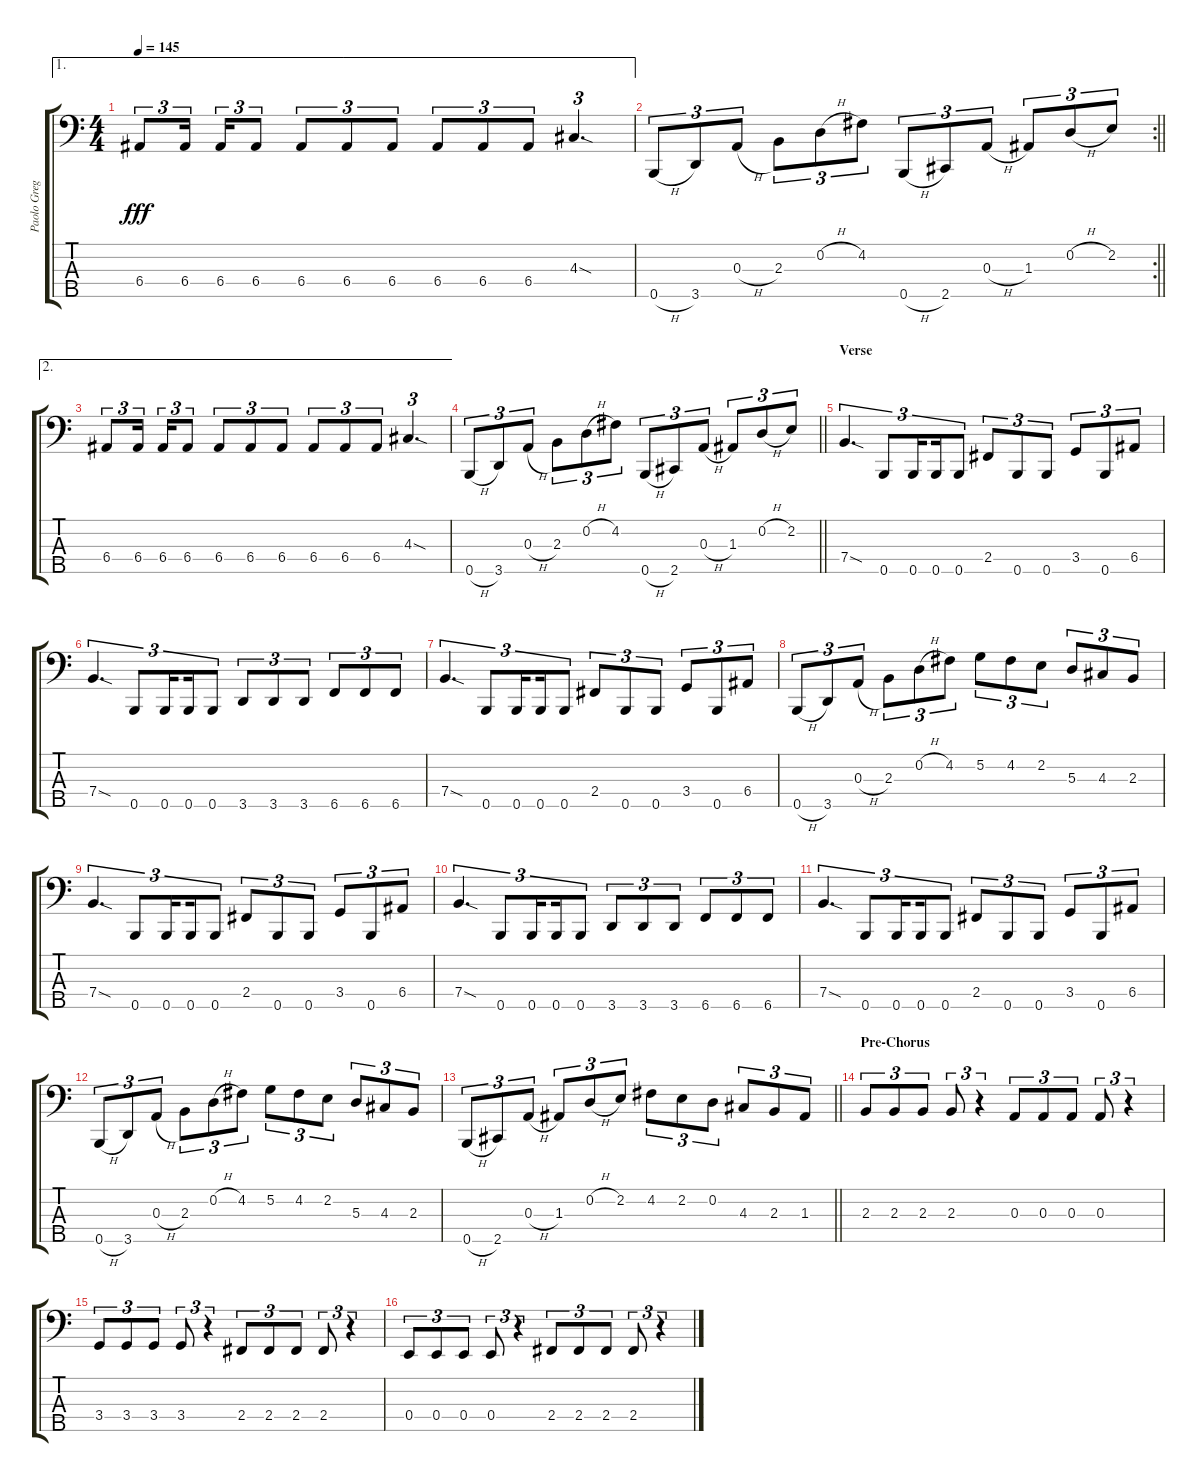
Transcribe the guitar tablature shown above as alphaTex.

\track ("Paolo Gregoletto" "Paolo Greg") {instrument electricbassfinger bank 1}
\staff {score tabs}
\tuning (G2 D2 A1 E1 B0) {hide}
\ae 1
\ts (4 4)
\tempo 145
\clef f4
\ks c
6.4.8{tu (3 2) dy fff} 6.4.16{tu (3 2) beam splitsecondary} 6.4.16{tu (3 2)} 6.4.8{tu (3 2)} 6.4.8{tu (3 2)} 6.4.8{tu (3 2)} 6.4.8{tu (3 2)} 6.4.8{tu (3 2)} 6.4.8{tu (3 2)} 6.4.8{tu (3 2)} 4.3{sod}.4{d tu (3 2)} |
\rc 2
\barLineRight lightlight
0.5{h}.8{tu (3 2)} 3.5.8{tu (3 2)} 0.3{h}.8{tu (3 2)} 2.3.8{tu (3 2)} 0.2{h}.8{tu (3 2)} 4.2.8{tu (3 2)} 0.5{h}.8{tu (3 2)} 2.5.8{tu (3 2)} 0.3{h}.8{tu (3 2)} 1.3.8{tu (3 2)} 0.2{h}.8{tu (3 2)} 2.2.8{tu (3 2)} |
\ae 2
6.4.8{tu (3 2)} 6.4.16{tu (3 2) beam splitsecondary} 6.4.16{tu (3 2)} 6.4.8{tu (3 2)} 6.4.8{tu (3 2)} 6.4.8{tu (3 2)} 6.4.8{tu (3 2)} 6.4.8{tu (3 2)} 6.4.8{tu (3 2)} 6.4.8{tu (3 2)} 4.3{sod}.4{d tu (3 2)} |
\barLineRight lightlight
0.5{h}.8{tu (3 2)} 3.5.8{tu (3 2)} 0.3{h}.8{tu (3 2)} 2.3.8{tu (3 2)} 0.2{h}.8{tu (3 2)} 4.2.8{tu (3 2)} 0.5{h}.8{tu (3 2)} 2.5.8{tu (3 2)} 0.3{h}.8{tu (3 2)} 1.3.8{tu (3 2)} 0.2{h}.8{tu (3 2)} 2.2.8{tu (3 2)} |
\section ("" "Verse")
7.4{sod}.4{d tu (3 2)} 0.5.8{tu (3 2)} 0.5.16{tu (3 2) beam splitsecondary} 0.5.16{tu (3 2)} 0.5.8{tu (3 2)} 2.4.8{tu (3 2)} 0.5.8{tu (3 2)} 0.5.8{tu (3 2)} 3.4.8{tu (3 2)} 0.5.8{tu (3 2)} 6.4.8{tu (3 2)} |
7.4{sod}.4{d tu (3 2)} 0.5.8{tu (3 2)} 0.5.16{tu (3 2) beam splitsecondary} 0.5.16{tu (3 2)} 0.5.8{tu (3 2)} 3.5.8{tu (3 2)} 3.5.8{tu (3 2)} 3.5.8{tu (3 2)} 6.5.8{tu (3 2)} 6.5.8{tu (3 2)} 6.5.8{tu (3 2)} |
7.4{sod}.4{d tu (3 2)} 0.5.8{tu (3 2)} 0.5.16{tu (3 2) beam splitsecondary} 0.5.16{tu (3 2)} 0.5.8{tu (3 2)} 2.4.8{tu (3 2)} 0.5.8{tu (3 2)} 0.5.8{tu (3 2)} 3.4.8{tu (3 2)} 0.5.8{tu (3 2)} 6.4.8{tu (3 2)} |
0.5{h}.8{tu (3 2)} 3.5.8{tu (3 2)} 0.3{h}.8{tu (3 2)} 2.3.8{tu (3 2)} 0.2{h}.8{tu (3 2)} 4.2.8{tu (3 2)} 5.2.8{tu (3 2)} 4.2.8{tu (3 2)} 2.2.8{tu (3 2)} 5.3.8{tu (3 2)} 4.3.8{tu (3 2)} 2.3.8{tu (3 2)} |
7.4{sod}.4{d tu (3 2)} 0.5.8{tu (3 2)} 0.5.16{tu (3 2) beam splitsecondary} 0.5.16{tu (3 2)} 0.5.8{tu (3 2)} 2.4.8{tu (3 2)} 0.5.8{tu (3 2)} 0.5.8{tu (3 2)} 3.4.8{tu (3 2)} 0.5.8{tu (3 2)} 6.4.8{tu (3 2)} |
7.4{sod}.4{d tu (3 2)} 0.5.8{tu (3 2)} 0.5.16{tu (3 2) beam splitsecondary} 0.5.16{tu (3 2)} 0.5.8{tu (3 2)} 3.5.8{tu (3 2)} 3.5.8{tu (3 2)} 3.5.8{tu (3 2)} 6.5.8{tu (3 2)} 6.5.8{tu (3 2)} 6.5.8{tu (3 2)} |
7.4{sod}.4{d tu (3 2)} 0.5.8{tu (3 2)} 0.5.16{tu (3 2) beam splitsecondary} 0.5.16{tu (3 2)} 0.5.8{tu (3 2)} 2.4.8{tu (3 2)} 0.5.8{tu (3 2)} 0.5.8{tu (3 2)} 3.4.8{tu (3 2)} 0.5.8{tu (3 2)} 6.4.8{tu (3 2)} |
0.5{h}.8{tu (3 2)} 3.5.8{tu (3 2)} 0.3{h}.8{tu (3 2)} 2.3.8{tu (3 2)} 0.2{h}.8{tu (3 2)} 4.2.8{tu (3 2)} 5.2.8{tu (3 2)} 4.2.8{tu (3 2)} 2.2.8{tu (3 2)} 5.3.8{tu (3 2)} 4.3.8{tu (3 2)} 2.3.8{tu (3 2)} |
\barLineRight lightlight
0.5{h}.8{tu (3 2)} 2.5.8{tu (3 2)} 0.3{h}.8{tu (3 2)} 1.3.8{tu (3 2)} 0.2{h}.8{tu (3 2)} 2.2.8{tu (3 2)} 4.2.8{tu (3 2)} 2.2.8{tu (3 2)} 0.2.8{tu (3 2)} 4.3.8{tu (3 2)} 2.3.8{tu (3 2)} 1.3.8{tu (3 2)} |
\section ("" "Pre-Chorus")
2.3.8{tu (3 2)} 2.3.8{tu (3 2)} 2.3.8{tu (3 2)} 2.3.8{tu (3 2)} r.4{tu (3 2)} 0.3.8{tu (3 2)} 0.3.8{tu (3 2)} 0.3.8{tu (3 2)} 0.3.8{tu (3 2)} r.4{tu (3 2)} |
3.4.8{tu (3 2)} 3.4.8{tu (3 2)} 3.4.8{tu (3 2)} 3.4.8{tu (3 2)} r.4{tu (3 2)} 2.4.8{tu (3 2)} 2.4.8{tu (3 2)} 2.4.8{tu (3 2)} 2.4.8{tu (3 2)} r.4{tu (3 2)} |
0.4.8{tu (3 2)} 0.4.8{tu (3 2)} 0.4.8{tu (3 2)} 0.4.8{tu (3 2)} r.4{tu (3 2)} 2.4.8{tu (3 2)} 2.4.8{tu (3 2)} 2.4.8{tu (3 2)} 2.4.8{tu (3 2)} r.4{tu (3 2)}
